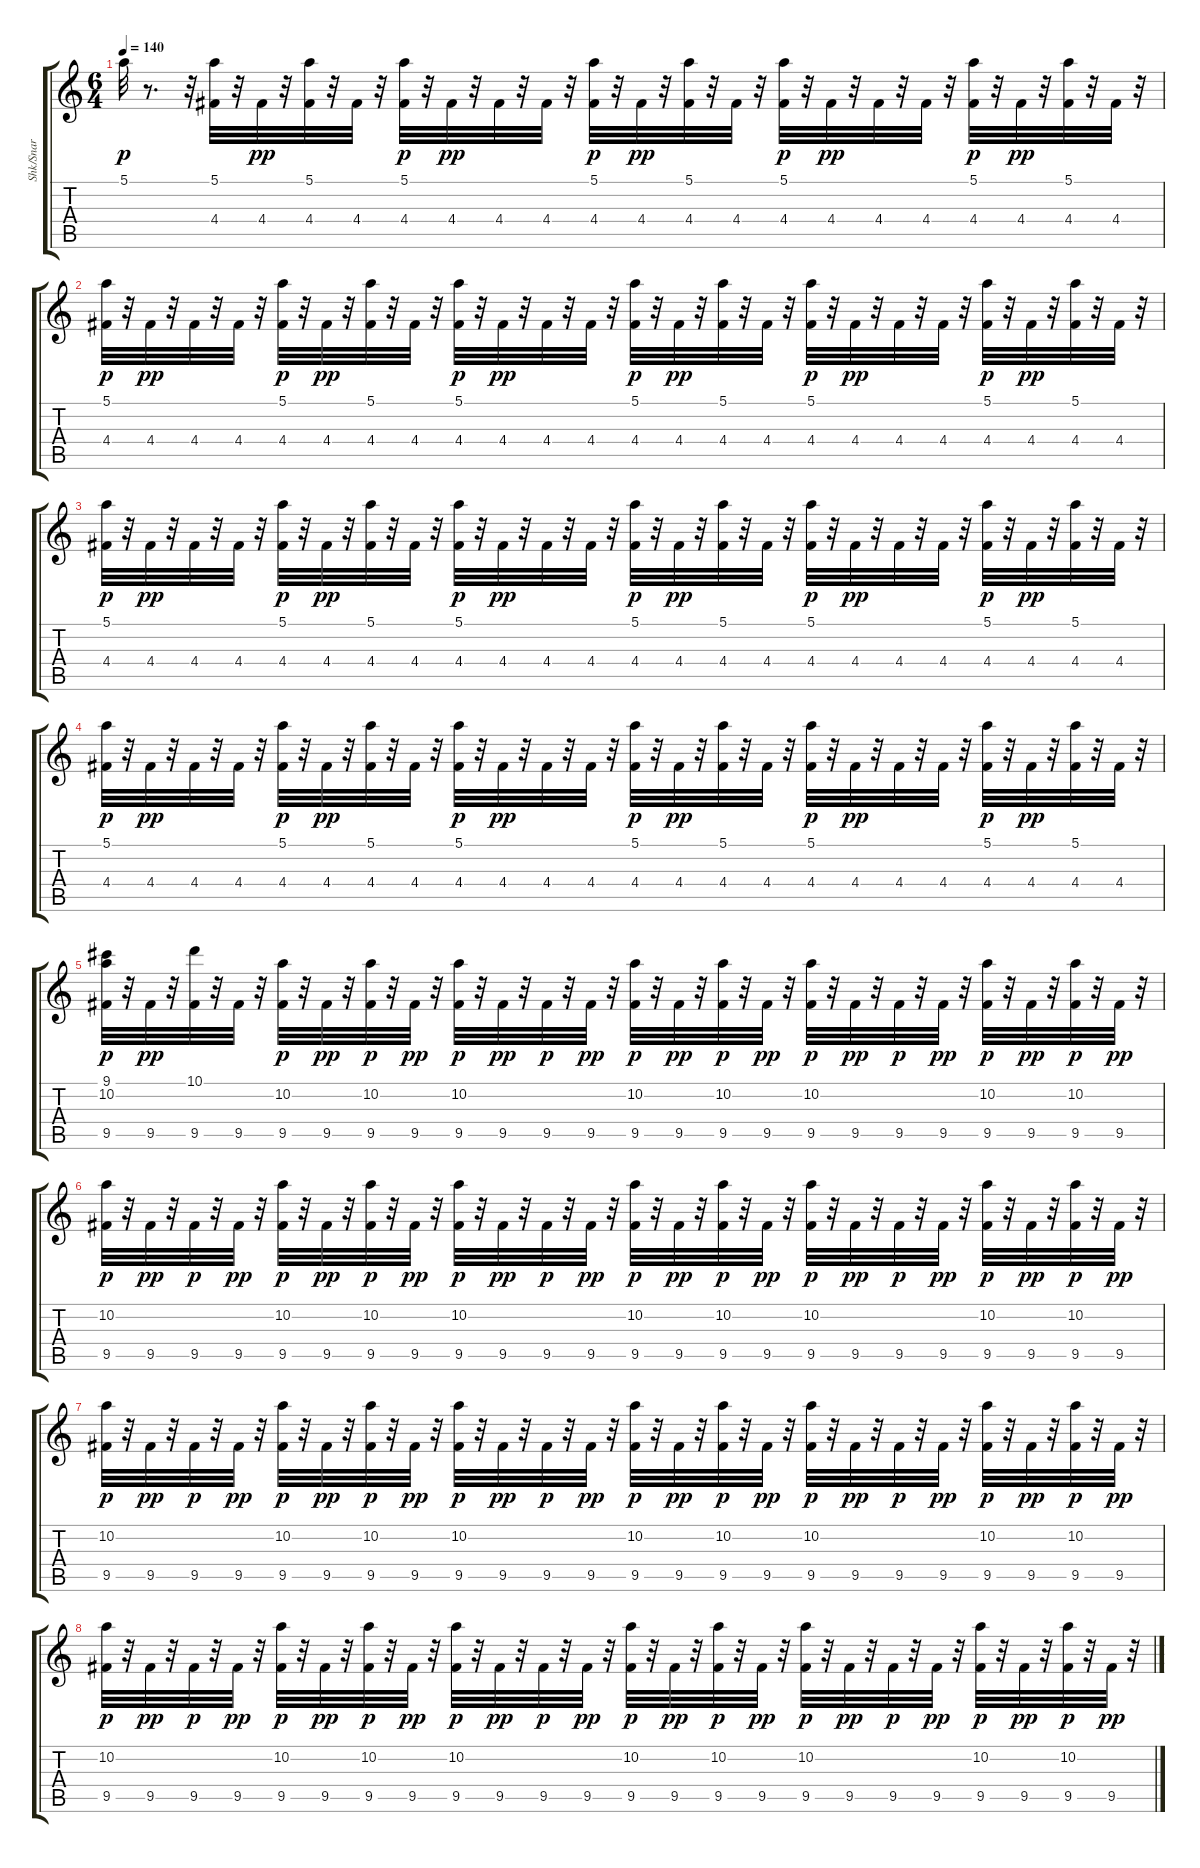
\track ("Shk/Snar" "Shk/Snar") {instrument acousticguitarnylon}
\staff {score tabs}
\tuning (E4 B3 G3 D3 A2 E2) {hide}
\ts (6 4)
\tempo 140
\clef g2
\ks c
5.1.32{dy p} r.8{d} r.32 (5.1 4.4).32 r.32 4.4.32{dy pp} r.32 (5.1 4.4).32 r.32 4.4.32 r.32 (5.1 4.4).32{dy p} r.32 4.4.32{dy pp} r.32 4.4.32 r.32 4.4.32 r.32 (5.1 4.4).32{dy p} r.32 4.4.32{dy pp} r.32 (5.1 4.4).32 r.32 4.4.32 r.32 (5.1 4.4).32{dy p} r.32 4.4.32{dy pp} r.32 4.4.32 r.32 4.4.32 r.32 (5.1 4.4).32{dy p} r.32 4.4.32{dy pp} r.32 (5.1 4.4).32 r.32 4.4.32 r.32 |
(5.1 4.4).32{dy p} r.32 4.4.32{dy pp} r.32 4.4.32 r.32 4.4.32 r.32 (5.1 4.4).32{dy p} r.32 4.4.32{dy pp} r.32 (5.1 4.4).32 r.32 4.4.32 r.32 (5.1 4.4).32{dy p} r.32 4.4.32{dy pp} r.32 4.4.32 r.32 4.4.32 r.32 (5.1 4.4).32{dy p} r.32 4.4.32{dy pp} r.32 (5.1 4.4).32 r.32 4.4.32 r.32 (5.1 4.4).32{dy p} r.32 4.4.32{dy pp} r.32 4.4.32 r.32 4.4.32 r.32 (5.1 4.4).32{dy p} r.32 4.4.32{dy pp} r.32 (5.1 4.4).32 r.32 4.4.32 r.32 |
(5.1 4.4).32{dy p} r.32 4.4.32{dy pp} r.32 4.4.32 r.32 4.4.32 r.32 (5.1 4.4).32{dy p} r.32 4.4.32{dy pp} r.32 (5.1 4.4).32 r.32 4.4.32 r.32 (5.1 4.4).32{dy p} r.32 4.4.32{dy pp} r.32 4.4.32 r.32 4.4.32 r.32 (5.1 4.4).32{dy p} r.32 4.4.32{dy pp} r.32 (5.1 4.4).32 r.32 4.4.32 r.32 (5.1 4.4).32{dy p} r.32 4.4.32{dy pp} r.32 4.4.32 r.32 4.4.32 r.32 (5.1 4.4).32{dy p} r.32 4.4.32{dy pp} r.32 (5.1 4.4).32 r.32 4.4.32 r.32 |
(5.1 4.4).32{dy p} r.32 4.4.32{dy pp} r.32 4.4.32 r.32 4.4.32 r.32 (5.1 4.4).32{dy p} r.32 4.4.32{dy pp} r.32 (5.1 4.4).32 r.32 4.4.32 r.32 (5.1 4.4).32{dy p} r.32 4.4.32{dy pp} r.32 4.4.32 r.32 4.4.32 r.32 (5.1 4.4).32{dy p} r.32 4.4.32{dy pp} r.32 (5.1 4.4).32 r.32 4.4.32 r.32 (5.1 4.4).32{dy p} r.32 4.4.32{dy pp} r.32 4.4.32 r.32 4.4.32 r.32 (5.1 4.4).32{dy p} r.32 4.4.32{dy pp} r.32 (5.1 4.4).32 r.32 4.4.32 r.32 |
(9.1 10.2 9.5).32{dy p} r.32 9.5.32{dy pp} r.32 (10.1 9.5).32 r.32 9.5.32 r.32 (10.2 9.5).32{dy p} r.32 9.5.32{dy pp} r.32 (10.2 9.5).32{dy p} r.32 9.5.32{dy pp} r.32 (10.2 9.5).32{dy p} r.32 9.5.32{dy pp} r.32 9.5.32{dy p} r.32 9.5.32{dy pp} r.32 (10.2 9.5).32{dy p} r.32 9.5.32{dy pp} r.32 (10.2 9.5).32{dy p} r.32 9.5.32{dy pp} r.32 (10.2 9.5).32{dy p} r.32 9.5.32{dy pp} r.32 9.5.32{dy p} r.32 9.5.32{dy pp} r.32 (10.2 9.5).32{dy p} r.32 9.5.32{dy pp} r.32 (10.2 9.5).32{dy p} r.32 9.5.32{dy pp} r.32 |
(10.2 9.5).32{dy p} r.32 9.5.32{dy pp} r.32 9.5.32{dy p} r.32 9.5.32{dy pp} r.32 (10.2 9.5).32{dy p} r.32 9.5.32{dy pp} r.32 (10.2 9.5).32{dy p} r.32 9.5.32{dy pp} r.32 (10.2 9.5).32{dy p} r.32 9.5.32{dy pp} r.32 9.5.32{dy p} r.32 9.5.32{dy pp} r.32 (10.2 9.5).32{dy p} r.32 9.5.32{dy pp} r.32 (10.2 9.5).32{dy p} r.32 9.5.32{dy pp} r.32 (10.2 9.5).32{dy p} r.32 9.5.32{dy pp} r.32 9.5.32{dy p} r.32 9.5.32{dy pp} r.32 (10.2 9.5).32{dy p} r.32 9.5.32{dy pp} r.32 (10.2 9.5).32{dy p} r.32 9.5.32{dy pp} r.32 |
(10.2 9.5).32{dy p} r.32 9.5.32{dy pp} r.32 9.5.32{dy p} r.32 9.5.32{dy pp} r.32 (10.2 9.5).32{dy p} r.32 9.5.32{dy pp} r.32 (10.2 9.5).32{dy p} r.32 9.5.32{dy pp} r.32 (10.2 9.5).32{dy p} r.32 9.5.32{dy pp} r.32 9.5.32{dy p} r.32 9.5.32{dy pp} r.32 (10.2 9.5).32{dy p} r.32 9.5.32{dy pp} r.32 (10.2 9.5).32{dy p} r.32 9.5.32{dy pp} r.32 (10.2 9.5).32{dy p} r.32 9.5.32{dy pp} r.32 9.5.32{dy p} r.32 9.5.32{dy pp} r.32 (10.2 9.5).32{dy p} r.32 9.5.32{dy pp} r.32 (10.2 9.5).32{dy p} r.32 9.5.32{dy pp} r.32 |
(10.2 9.5).32{dy p} r.32 9.5.32{dy pp} r.32 9.5.32{dy p} r.32 9.5.32{dy pp} r.32 (10.2 9.5).32{dy p} r.32 9.5.32{dy pp} r.32 (10.2 9.5).32{dy p} r.32 9.5.32{dy pp} r.32 (10.2 9.5).32{dy p} r.32 9.5.32{dy pp} r.32 9.5.32{dy p} r.32 9.5.32{dy pp} r.32 (10.2 9.5).32{dy p} r.32 9.5.32{dy pp} r.32 (10.2 9.5).32{dy p} r.32 9.5.32{dy pp} r.32 (10.2 9.5).32{dy p} r.32 9.5.32{dy pp} r.32 9.5.32{dy p} r.32 9.5.32{dy pp} r.32 (10.2 9.5).32{dy p} r.32 9.5.32{dy pp} r.32 (10.2 9.5).32{dy p} r.32 9.5.32{dy pp} r.32
